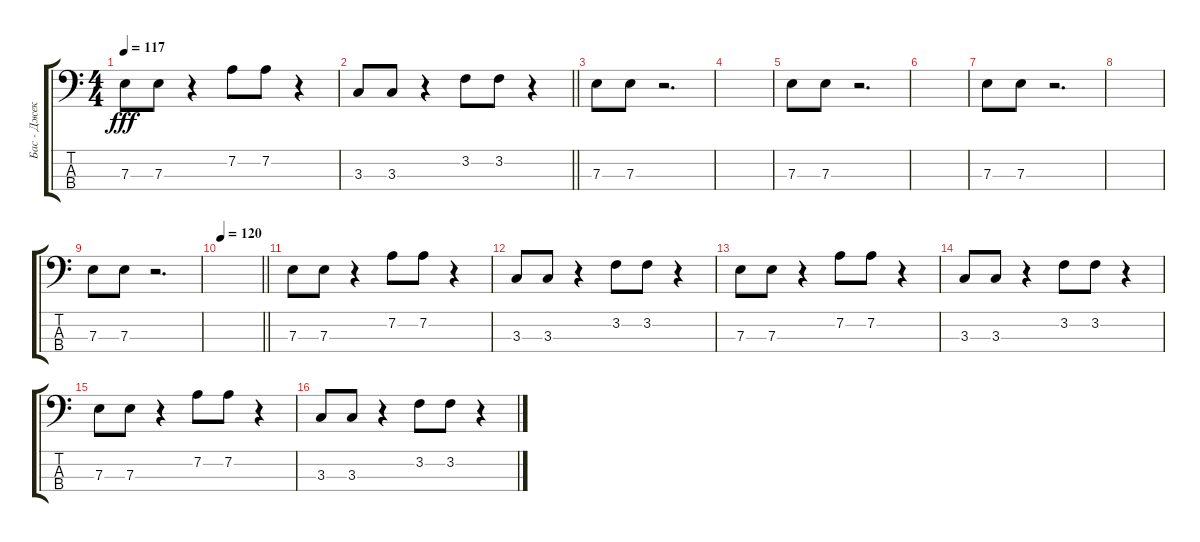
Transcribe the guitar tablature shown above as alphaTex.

\track ("Бас - Джек Лоуренс" "Бас - Джек") {instrument electricbassfinger}
\staff {score tabs}
\tuning (G2 D2 A1 E1) {hide}
\ts (4 4)
\tempo 117
\clef f4
\ks c
7.3.8{dy fff} 7.3.8 r.4 7.2.8 7.2.8 r.4 |
\barLineRight lightlight
3.3.8 3.3.8 r.4 3.2.8 3.2.8 r.4 |
7.3.8 7.3.8 r.2{d} |
|
7.3.8 7.3.8 r.2{d} |
|
7.3.8 7.3.8 r.2{d} |
|
7.3.8 7.3.8 r.2{d} |
\tempo 120
\barLineRight lightlight
|
7.3.8 7.3.8 r.4 7.2.8 7.2.8 r.4 |
3.3.8 3.3.8 r.4 3.2.8 3.2.8 r.4 |
7.3.8 7.3.8 r.4 7.2.8 7.2.8 r.4 |
3.3.8 3.3.8 r.4 3.2.8 3.2.8 r.4 |
7.3.8 7.3.8 r.4 7.2.8 7.2.8 r.4 |
3.3.8 3.3.8 r.4 3.2.8 3.2.8 r.4
